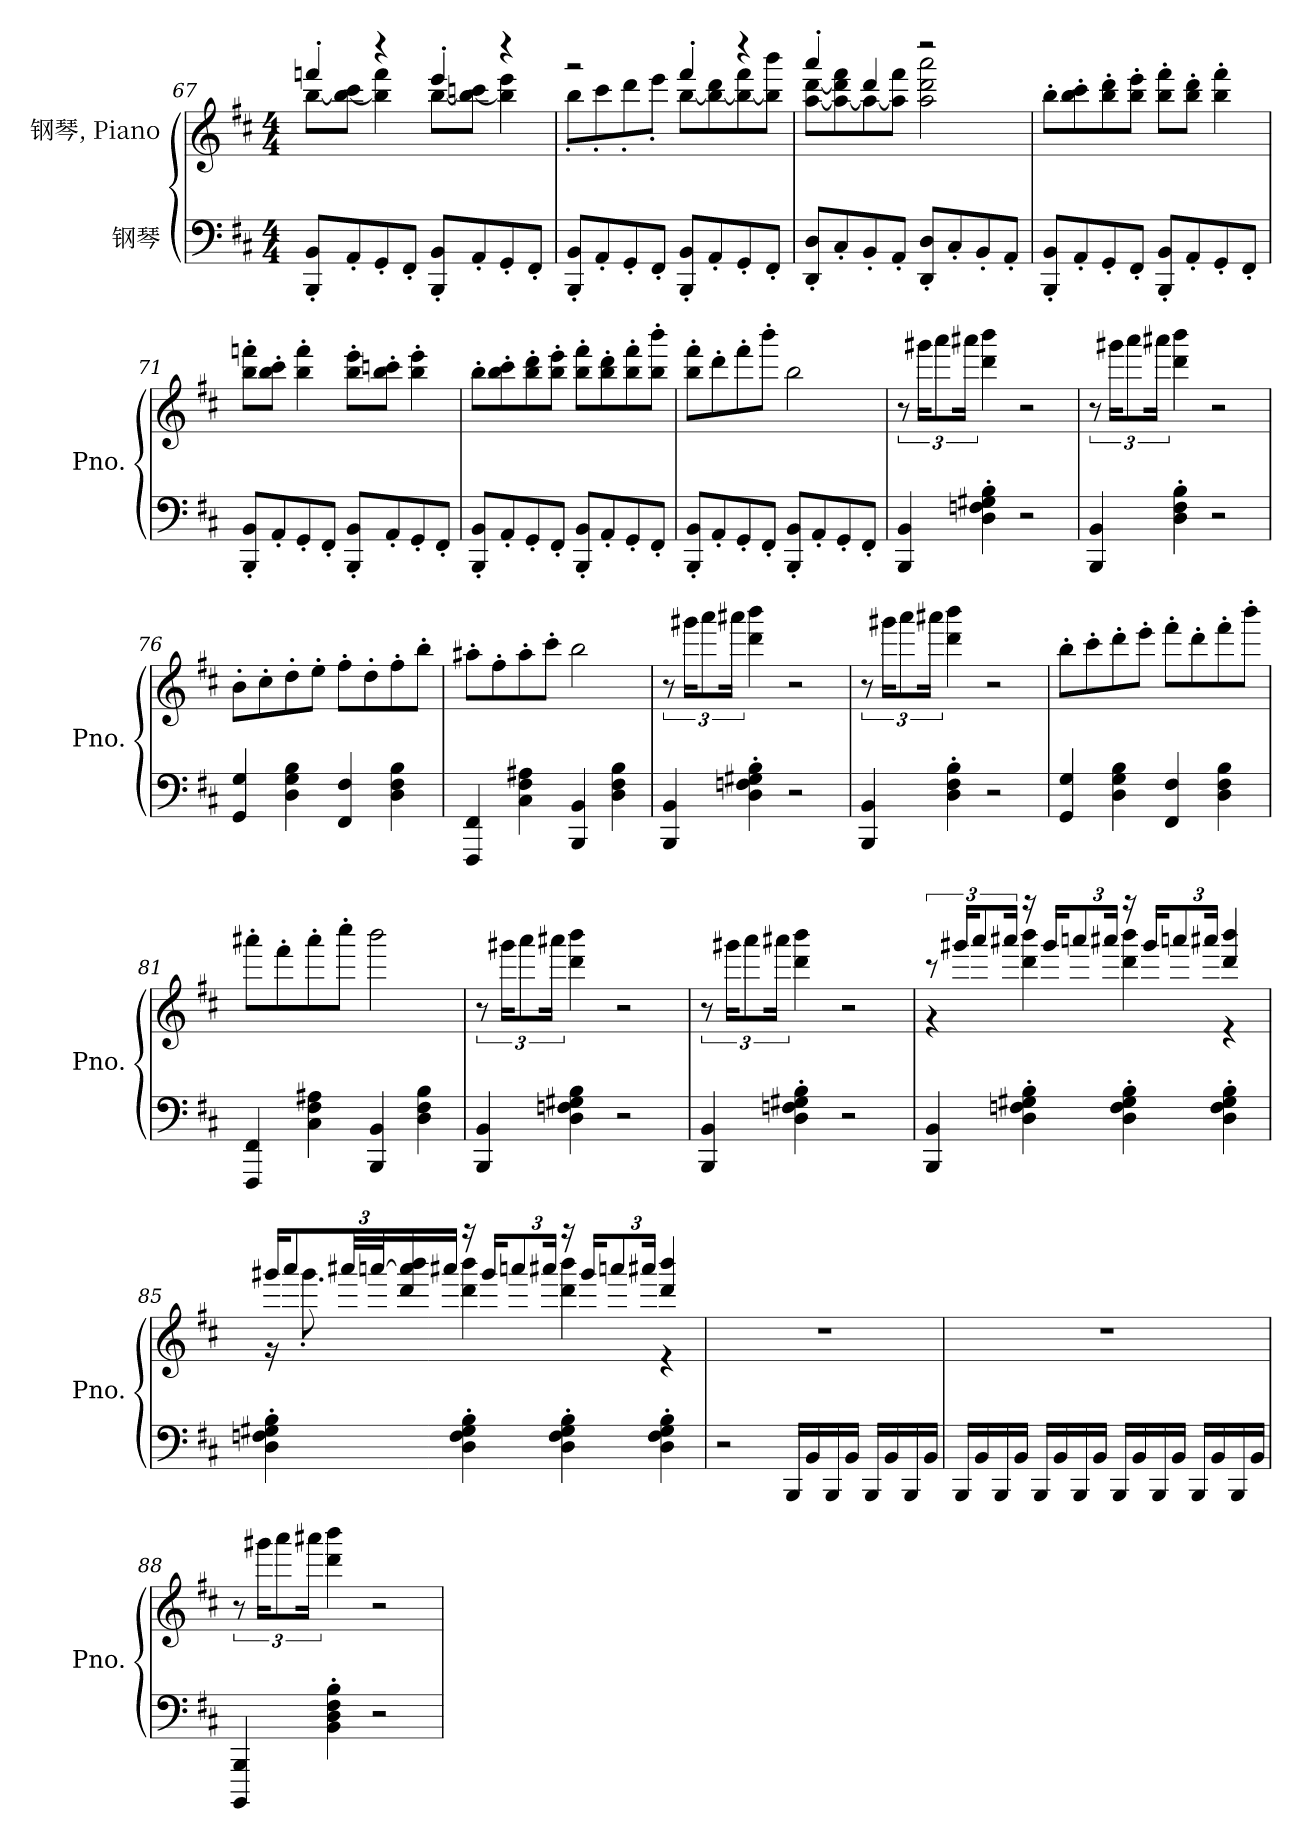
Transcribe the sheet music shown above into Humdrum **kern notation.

**kern	**kern
*part2	*part1
*staff2	*staff1
*I"钢琴	*I"钢琴, Piano
*	*I'Pno.
!!LO:LB:g=z
*clefF4	*clefG2
*k[f#c#]	*k[f#c#]
*M4/4	*M4/4
=67	=67
*	*^
8BBB/' 8BB/'L	4fffn'/	[8bb\L
8AA'/	.	8bb\_ 8ccc#\J
8GG'/	4r	4bb\] 4fff\
8FF#'/J	.	.
8BBB/' 8BB/'L	4eee'/	[8bb\L
8AA'/	.	8bb\_ 8cccn\J
8GG'/	4r	4bb\] 4eee\
8FF#'/J	.	.
=68	=68	=68
8BBB/' 8BB/'L	2r	8bb'\L
8AA'/	.	8ccc#'\
8GG'/	.	8ddd'\
8FF#'/J	.	8eee'\J
8BBB/' 8BB/'L	4fff#'/	[8bb\L
8AA'/	.	8bb\_ 8ddd\
8GG'/	4r	8bb\_ 8fff#\
8FF#'/J	.	8bb\] 8bbb\J
=69	=69	=69
8DD/' 8D/'L	4aaa'/	[8aa\ [8ddd\L
8C#'/	.	8aa\_ 8ddd\] 8fff#\
8BB'/	4ddd/	8aa\_
8AA'/J	.	8aa\] 8fff#\J
8DD/' 8D/'L	2r	2aa\ 2ddd\ 2aaa\
8C#'/	.	.
8BB'/	.	.
8AA'/J	.	.
*	*v	*v
!!LO:LB:g=z
=70	=70
*	*MM205
8BBB/' 8BB/'L	8bb'\L
8AA'/	8bb\' 8ccc#\'
8GG'/	8bb\' 8ddd\'
8FF#'/J	8bb\' 8eee\'J
8BBB/' 8BB/'L	8bb\' 8fff#\'L
8AA'/	8bb\' 8ddd\'J
8GG'/	4bb\' 4fff#\'
8FF#'/J	.
=71	=71
8BBB/' 8BB/'L	8bb\' 8fffn\'L
8AA'/	8bb\' 8ccc#\'J
8GG'/	4bb\' 4fff\'
8FF#'/J	.
8BBB/' 8BB/'L	8bb\' 8eee\'L
8AA'/	8bb\' 8cccn\'J
8GG'/	4bb\' 4eee\'
8FF#'/J	.
=72	=72
8BBB/' 8BB/'L	8bb'\L
8AA'/	8bb\' 8ccc#\'
8GG'/	8bb\' 8ddd\'
8FF#'/J	8bb\' 8eee\'J
*	*MM210
8BBB/' 8BB/'L	8bb\' 8fff#\'L
8AA'/	8bb\' 8ddd\'
*	*MM215
8GG'/	8bb\' 8fff#\'
8FF#'/J	8bb\' 8bbb\'J
!!LO:LB:g=z
=73	=73
*	*MM220
8BBB/' 8BB/'L	8bb\' 8fff#\'L
8AA'/	8ddd'\
8GG'/	8fff#'\
8FF#'/J	8bbb'\J
8BBB/' 8BB/'L	2bb\
8AA'/	.
8GG'/	.
8FF#'/J	.
=74	=74
*	*MM260
4BBB/ 4BB/	12r
.	24ggg#X\KL
*	*Xbrackettup
.	12aaa\
.	24aaa#X\Jk
4D\' 4Fn\' 4G#X\' 4B\'	4ddd\ 4bbb\
2r	2r
=75	=75
*	*brackettup
4BBB/ 4BB/	12r
.	24ggg#X\KL
*	*Xbrackettup
.	12aaa\
.	24aaa#X\Jk
4D\' 4F#\' 4B\'	4ddd\ 4bbb\
2r	2r
=76	=76
4GG/ 4G/	8b'\L
.	8cc#'\
4D\ 4G\ 4B\	8dd'\
.	8ee'\J
4FF#/ 4F#/	8ff#'\L
.	8dd'\
4D\ 4F#\ 4B\	8ff#'\
.	8bb'\J
!!LO:LB:g=z
=77	=77
4FFF#/ 4FF#/	8aa#X'\L
.	8ff#'\
4C#\ 4F#\ 4A#X\	8aa#'\
.	8ccc#'\J
4BBB/ 4BB/	2bb\
4D\ 4F#\ 4B\	.
=78	=78
*	*brackettup
4BBB/ 4BB/	12r
.	24ggg#X\KL
*	*Xbrackettup
.	12aaa\
.	24aaa#X\Jk
4D\' 4Fn\' 4G#X\' 4B\'	4ddd\ 4bbb\
2r	2r
=79	=79
*	*brackettup
4BBB/ 4BB/	12r
.	24ggg#X\KL
*	*Xbrackettup
.	12aaa\
.	24aaa#X\Jk
4D\' 4F#\' 4B\'	4ddd\ 4bbb\
2r	2r
=80	=80
4GG/ 4G/	8bb'\L
.	8ccc#'\
4D\ 4G\ 4B\	8ddd'\
.	8eee'\J
4FF#/ 4F#/	8fff#'\L
.	8ddd'\
4D\ 4F#\ 4B\	8fff#'\
.	8bbb'\J
!!LO:PB:g=z
=81	=81
4FFF#/ 4FF#/	8aaa#X'\L
.	8fff#'\
4C#\ 4F#\ 4A#X\	8aaa#'\
.	8cccc#'\J
4BBB/ 4BB/	2bbb\
4D\ 4F#\ 4B\	.
=82	=82
*	*brackettup
4BBB/ 4BB/	12r
.	24ggg#X\KL
*	*Xbrackettup
.	12aaa\
.	24aaa#X\Jk
4D\ 4Fn\ 4G#X\ 4B\	4ddd\ 4bbb\
2r	2r
=83	=83
*	*brackettup
4BBB/ 4BB/	12r
.	24ggg#X\KL
*	*Xbrackettup
.	12aaa\
.	24aaa#X\Jk
4D\' 4Fn\' 4G#X\' 4B\'	4ddd\ 4bbb\
2r	2r
!!LO:LB:g=z
=84	=84
*	*brackettup
*	*^
4BBB/ 4BB/	12r	4r
.	24ggg#X/KL	.
*	*Xbrackettup	*
.	12aaa/	.
.	24aaa#X/Jk	.
4D\' 4Fn\' 4G#X\' 4B\'	16r	4ddd\ 4bbb\
.	16ggg#/KL	.
.	12aaan/	.
.	24aaa#X/Jk	.
4D\' 4F\' 4G#\' 4B\'	16r	4ddd\ 4bbb\
.	16ggg#/KL	.
.	12aaan/	.
.	24aaa#X/Jk	.
4D\' 4F\' 4G#\' 4B\'	4ddd/ 4bbb/	4r
!!LO:LB:g=z	!!
=85	=85	=85
4D\' 4Fn\' 4G#X\' 4B\'	24ggg#X/KL	16r
.	12aaa/	.
.	.	8.ggg#'\
.	48aaa#X/LL	.
.	[48aaan/J	.
.	24ddd/ 24aaa/] 24bbb/	.
.	24aaa#X/JJ	.
4D\' 4F\' 4G#\' 4B\'	16r	4ddd\ 4bbb\
.	16ggg#/KL	.
.	12aaan/	.
.	24aaa#X/Jk	.
4D\' 4F\' 4G#\' 4B\'	16r	4ddd\ 4bbb\
.	16ggg#/KL	.
.	12aaan/	.
.	24aaa#X/Jk	.
4D\' 4F\' 4G#\' 4B\'	4ddd/ 4bbb/	4r
*	*v	*v
=86	=86
2r	1r
16BBB/LL	.
16BB/	.
16BBB/	.
16BB/JJ	.
16BBB/LL	.
16BB/	.
16BBB/	.
16BB/JJ	.
!!LO:LB:g=z
=87	=87
16BBB/LL	1r
16BB/	.
16BBB/	.
16BB/JJ	.
16BBB/LL	.
16BB/	.
16BBB/	.
16BB/JJ	.
16BBB/LL	.
16BB/	.
16BBB/	.
16BB/JJ	.
16BBB/LL	.
16BB/	.
16BBB/	.
16BB/JJ	.
=88	=88
*	*brackettup
4BBBB/ 4BBB/	12r
.	24ggg#X\KL
*	*Xbrackettup
.	12aaa\
.	24aaa#X\Jk
4BB\' 4D\' 4F#\' 4B\'	4ddd\ 4bbb\
2r	2r
=	=
*-	*-
